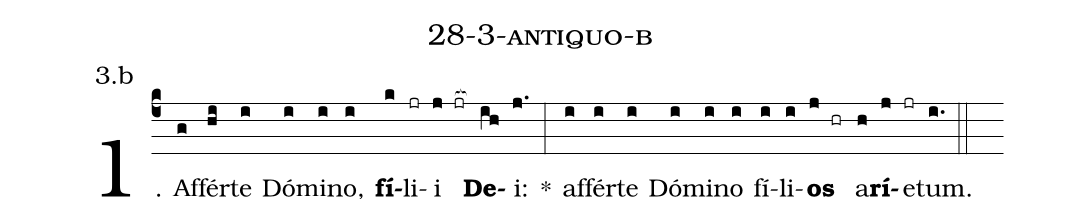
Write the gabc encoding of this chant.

name: 28-3-antiquo-b;
annotation: 3.b;
%%
(c4)1. Af(g)fér(hi)te(i) Dó(i)mi(i)no,(i) <b>fí</b>(k)li(jr)i(j jr[ocb:1{]) <b>De</b>(ih[ocb:0}])i:(j.) *(:) af(i)fér(i)te(i) Dó(i)mi(i)no(i) fí(i)li(i)<b>os</b>(j hr) a(h)<b>rí</b>(j)e(jr)tum.(i.) (::)
